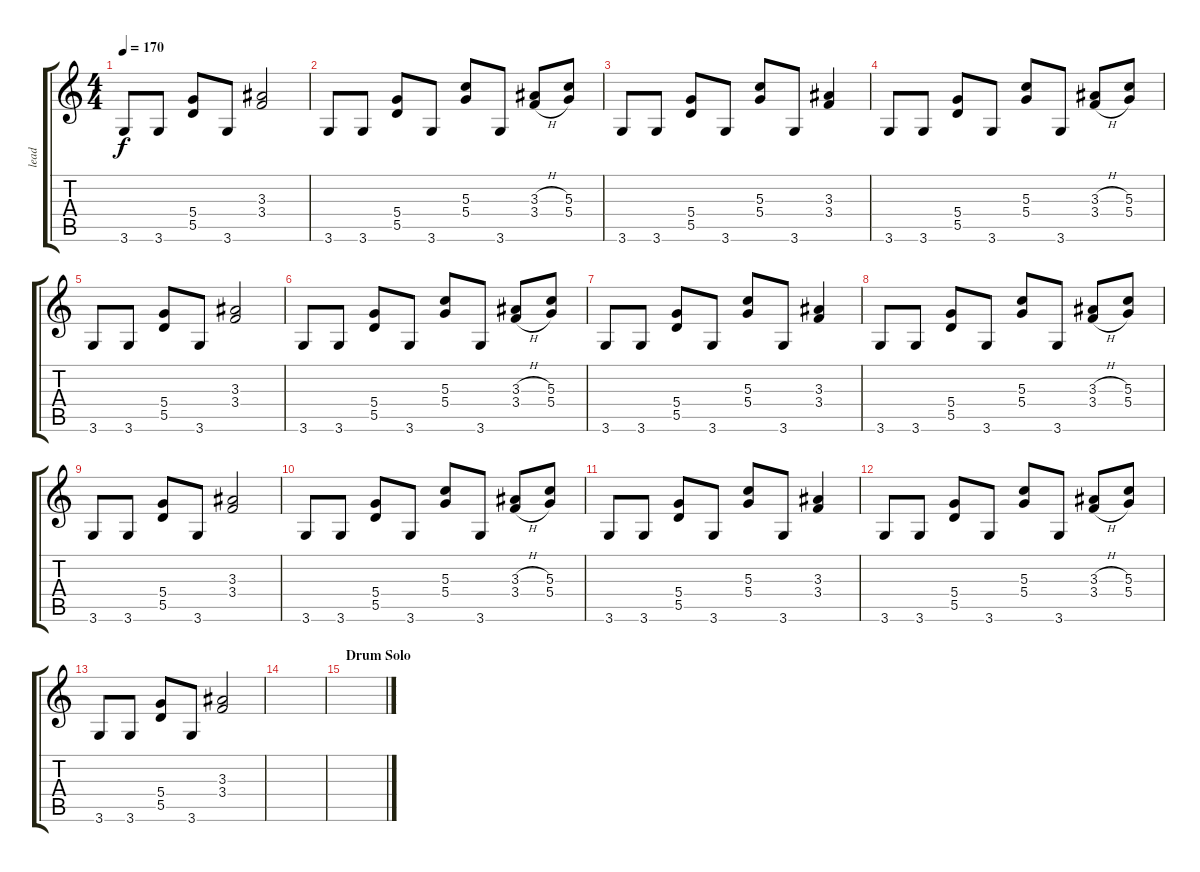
\track ("lead" "lead") {instrument distortionguitar}
\staff {score tabs}
\tuning (E4 B3 G3 D3 A2 E2) {hide}
\ts (4 4)
\tempo 170
\clef g2
\ks c
3.6.8{dy f} 3.6.8 (5.4 5.5).8 3.6.8 (3.3 3.4).2 |
3.6.8 3.6.8 (5.4 5.5).8 3.6.8 (5.3 5.4).8 3.6.8 (3.3{h} 3.4{h}).8 (5.3 5.4).8 |
3.6.8 3.6.8 (5.4 5.5).8 3.6.8 (5.3 5.4).8 3.6.8 (3.3 3.4).4 |
3.6.8 3.6.8 (5.4 5.5).8 3.6.8 (5.3 5.4).8 3.6.8 (3.3{h} 3.4{h}).8 (5.3 5.4).8 |
3.6.8 3.6.8 (5.4 5.5).8 3.6.8 (3.3 3.4).2 |
3.6.8 3.6.8 (5.4 5.5).8 3.6.8 (5.3 5.4).8 3.6.8 (3.3{h} 3.4{h}).8 (5.3 5.4).8 |
3.6.8 3.6.8 (5.4 5.5).8 3.6.8 (5.3 5.4).8 3.6.8 (3.3 3.4).4 |
3.6.8 3.6.8 (5.4 5.5).8 3.6.8 (5.3 5.4).8 3.6.8 (3.3{h} 3.4{h}).8 (5.3 5.4).8 |
3.6.8 3.6.8 (5.4 5.5).8 3.6.8 (3.3 3.4).2 |
3.6.8 3.6.8 (5.4 5.5).8 3.6.8 (5.3 5.4).8 3.6.8 (3.3{h} 3.4{h}).8 (5.3 5.4).8 |
3.6.8 3.6.8 (5.4 5.5).8 3.6.8 (5.3 5.4).8 3.6.8 (3.3 3.4).4 |
3.6.8 3.6.8 (5.4 5.5).8 3.6.8 (5.3 5.4).8 3.6.8 (3.3{h} 3.4{h}).8 (5.3 5.4).8 |
3.6.8 3.6.8 (5.4 5.5).8 3.6.8 (3.3 3.4).2 |
|
\section ("" "Drum Solo")
